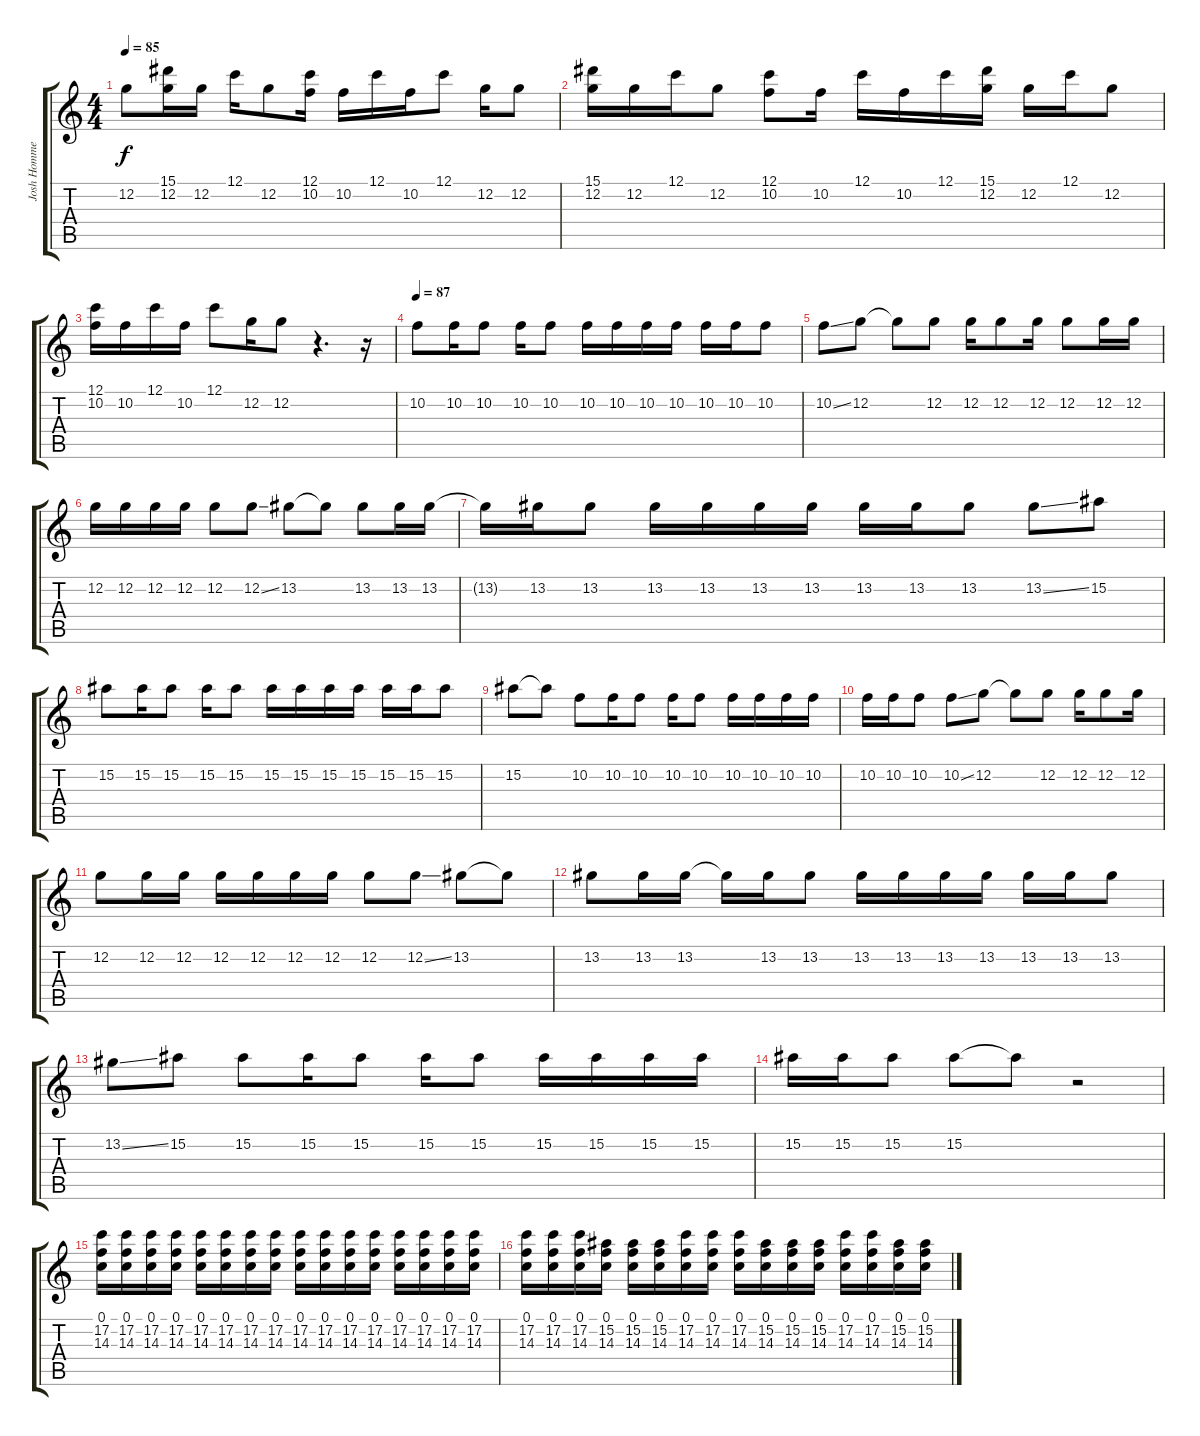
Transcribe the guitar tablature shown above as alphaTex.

\track ("Josh Homme" "Josh Homme") {instrument distortionguitar}
\staff {score tabs}
\tuning (C4 G3 Eb3 Bb2 F2 C2) {hide}
\ts (4 4)
\tempo 85
\clef g2
\ks c
12.2.8{dy f} (15.1 12.2).16 12.2.16 12.1.16 12.2.8 (12.1 10.2).16 10.2.16 12.1.16 10.2.16 12.1.8 12.2.16 12.2.8 |
(15.1 12.2).16 12.2.16 12.1.16 12.2.8 (12.1 10.2).8 10.2.16 12.1.16 10.2.16 12.1.16 (15.1 12.2).16 12.2.16 12.1.16 12.2.8 |
(12.1 10.2).16 10.2.16 12.1.16 10.2.16 12.1.8 12.2.16 12.2.8 r.4{d} r.16 |
\tempo 87
10.2.8 10.2.16 10.2.8 10.2.16 10.2.8 10.2.16 10.2.16 10.2.16 10.2.16 10.2.16 10.2.16 10.2.8 |
10.2{ss}.8 12.2.8 12.2{t}.8 12.2.8 12.2.16 12.2.8 12.2.16 12.2.8 12.2.16 12.2.16 |
12.2.16 12.2.16 12.2.16 12.2.16 12.2.8 12.2{ss}.8 13.2.8 13.2{t}.8 13.2.8 13.2.16 13.2.16 |
13.2{t}.16 13.2.16 13.2.8 13.2.16 13.2.16 13.2.16 13.2.16 13.2.16 13.2.16 13.2.8 13.2{ss}.8 15.2.8 |
15.2.8 15.2.16 15.2.8 15.2.16 15.2.8 15.2.16 15.2.16 15.2.16 15.2.16 15.2.16 15.2.16 15.2.8 |
15.2.8 15.2{t}.8 10.2.8 10.2.16 10.2.8 10.2.16 10.2.8 10.2.16 10.2.16 10.2.16 10.2.16 |
10.2.16 10.2.16 10.2.8 10.2{ss}.8 12.2.8 12.2{t}.8 12.2.8 12.2.16 12.2.8 12.2.16 |
12.2.8 12.2.16 12.2.16 12.2.16 12.2.16 12.2.16 12.2.16 12.2.8 12.2{ss}.8 13.2.8 13.2{t}.8 |
13.2.8 13.2.16 13.2.16 13.2{t}.16 13.2.16 13.2.8 13.2.16 13.2.16 13.2.16 13.2.16 13.2.16 13.2.16 13.2.8 |
13.2{ss}.8 15.2.8 15.2.8 15.2.16 15.2.8 15.2.16 15.2.8 15.2.16 15.2.16 15.2.16 15.2.16 |
15.2.16 15.2.16 15.2.8 15.2.8 15.2{t}.8 r.2 |
(0.1 17.2 14.3).16 (0.1 17.2 14.3).16 (0.1 17.2 14.3).16 (0.1 17.2 14.3).16 (0.1 17.2 14.3).16 (0.1 17.2 14.3).16 (0.1 17.2 14.3).16 (0.1 17.2 14.3).16 (0.1 17.2 14.3).16 (0.1 17.2 14.3).16 (0.1 17.2 14.3).16 (0.1 17.2 14.3).16 (0.1 17.2 14.3).16 (0.1 17.2 14.3).16 (0.1 17.2 14.3).16 (0.1 17.2 14.3).16 |
(0.1 17.2 14.3).16 (0.1 17.2 14.3).16 (0.1 17.2 14.3).16 (0.1 15.2 14.3).16 (0.1 15.2 14.3).16 (0.1 15.2 14.3).16 (0.1 17.2 14.3).16 (0.1 17.2 14.3).16 (0.1 17.2 14.3).16 (0.1 15.2 14.3).16 (0.1 15.2 14.3).16 (0.1 15.2 14.3).16 (0.1 17.2 14.3).16 (0.1 17.2 14.3).16 (0.1 15.2 14.3).16 (0.1 15.2 14.3).16
